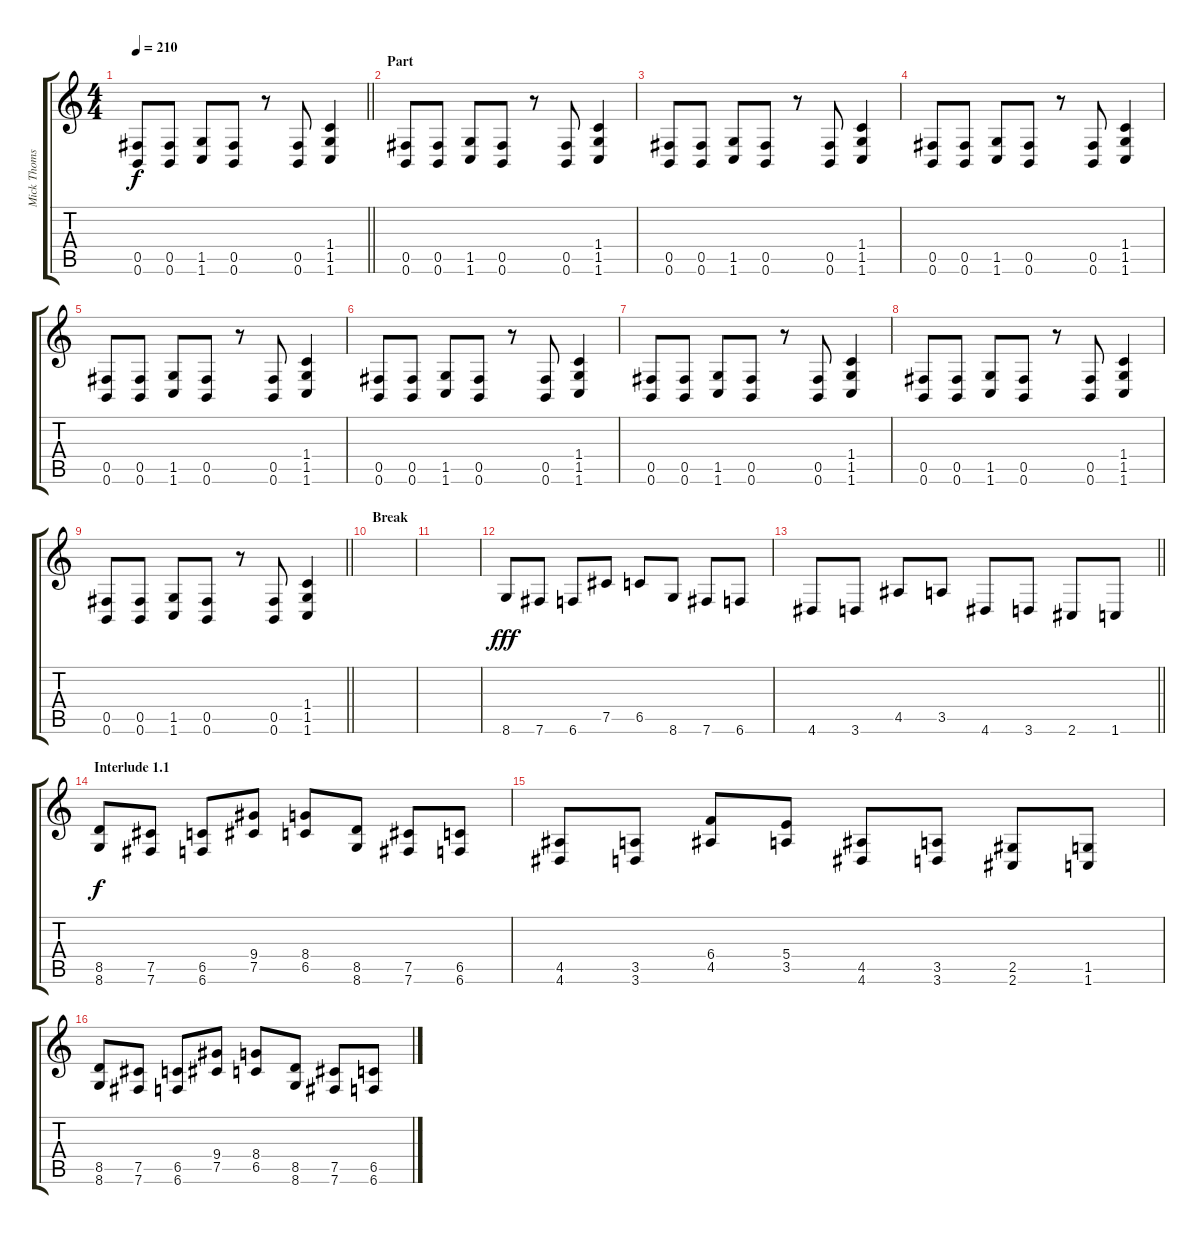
\track ("Mick Thomson" "Mick Thoms") {instrument distortionguitar}
\staff {score tabs}
\tuning (Db4 Ab3 E4 B2 Gb2 B1) {hide}
\ts (4 4)
\tempo 210
\clef g2
\barLineRight lightlight
\ks c
(0.5 0.6).8{dy f} (0.5 0.6).8 (1.5 1.6).8 (0.5 0.6).8 r.8 (0.5 0.6).8 (1.4 1.5 1.6).4 |
\section ("" "Part")
(0.5 0.6).8 (0.5 0.6).8 (1.5 1.6).8 (0.5 0.6).8 r.8 (0.5 0.6).8 (1.4 1.5 1.6).4 |
(0.5 0.6).8 (0.5 0.6).8 (1.5 1.6).8 (0.5 0.6).8 r.8 (0.5 0.6).8 (1.4 1.5 1.6).4 |
(0.5 0.6).8 (0.5 0.6).8 (1.5 1.6).8 (0.5 0.6).8 r.8 (0.5 0.6).8 (1.4 1.5 1.6).4 |
(0.5 0.6).8 (0.5 0.6).8 (1.5 1.6).8 (0.5 0.6).8 r.8 (0.5 0.6).8 (1.4 1.5 1.6).4 |
(0.5 0.6).8 (0.5 0.6).8 (1.5 1.6).8 (0.5 0.6).8 r.8 (0.5 0.6).8 (1.4 1.5 1.6).4 |
(0.5 0.6).8 (0.5 0.6).8 (1.5 1.6).8 (0.5 0.6).8 r.8 (0.5 0.6).8 (1.4 1.5 1.6).4 |
(0.5 0.6).8 (0.5 0.6).8 (1.5 1.6).8 (0.5 0.6).8 r.8 (0.5 0.6).8 (1.4 1.5 1.6).4 |
\barLineRight lightlight
(0.5 0.6).8 (0.5 0.6).8 (1.5 1.6).8 (0.5 0.6).8 r.8 (0.5 0.6).8 (1.4 1.5 1.6).4 |
\section ("" "Break")
|
|
8.6.8{dy fff} 7.6.8 6.6.8 7.5.8 6.5.8 8.6.8 7.6.8 6.6.8 |
\barLineRight lightlight
4.6.8 3.6.8 4.5.8 3.5.8 4.6.8 3.6.8 2.6.8 1.6.8 |
\section ("" "Interlude 1.1")
(8.5 8.6).8{dy f} (7.5 7.6).8 (6.5 6.6).8 (9.4 7.5).8 (8.4 6.5).8 (8.5 8.6).8 (7.5 7.6).8 (6.5 6.6).8 |
(4.5 4.6).8 (3.5 3.6).8 (6.4 4.5).8 (5.4 3.5).8 (4.5 4.6).8 (3.5 3.6).8 (2.5 2.6).8 (1.5 1.6).8 |
(8.5 8.6).8 (7.5 7.6).8 (6.5 6.6).8 (9.4 7.5).8 (8.4 6.5).8 (8.5 8.6).8 (7.5 7.6).8 (6.5 6.6).8
